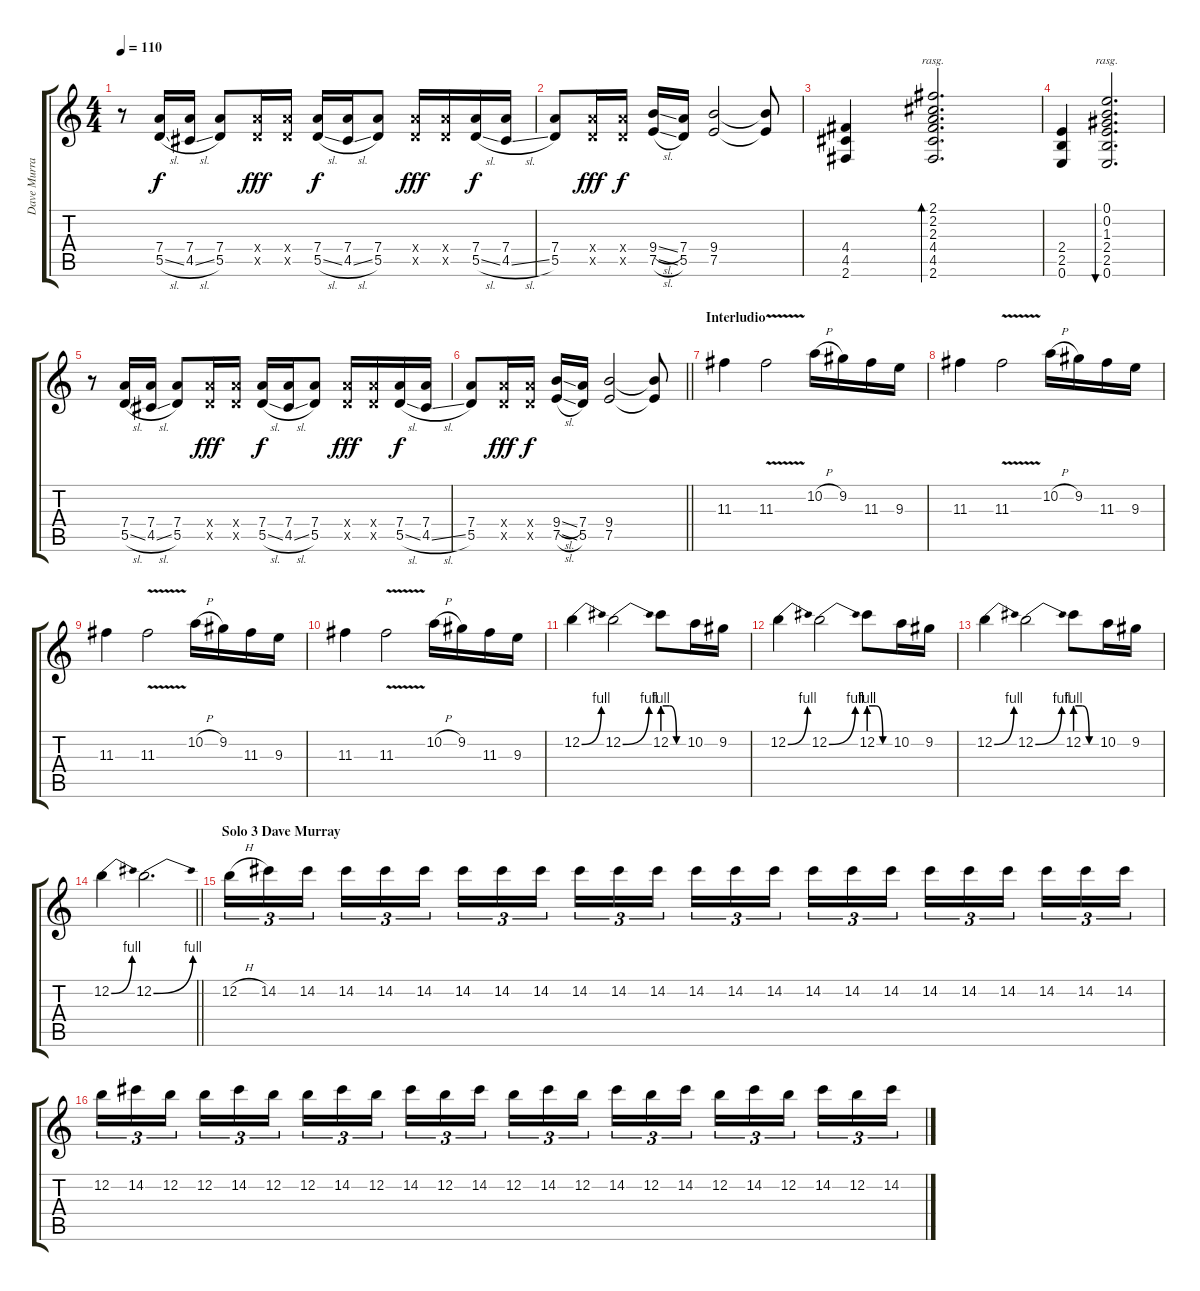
\track ("Dave Murray" "Dave Murra") {instrument overdrivenguitar}
\staff {score tabs}
\tuning (E4 B3 G3 D3 A2 E2) {hide}
\ts (4 4)
\tempo 110
\clef g2
\ks c
r.8{dy f} (7.4 5.5{sl}).16 (7.4 4.5{sl}).16 (7.4 5.5).8 (7.4{x} 5.5{x}).16{dy fff} (7.4{x} 5.5{x}).16 (7.4 5.5{sl}).16{dy f} (7.4 4.5{sl}).16 (7.4 5.5).8 (7.4{x} 5.5{x}).16{dy fff} (7.4{x} 5.5{x}).16 (7.4 5.5{sl}).16{dy f} (7.4 4.5{sl}).16 |
(7.4 5.5).8 (7.4{x} 5.5{x}).16{dy fff} (7.4{x} 5.5{x}).16{dy f} (9.4{sl} 7.5{sl}).16 (7.4 5.5).16 (9.4 7.5).2 (9.4{t} 7.5{t}).8 |
(4.4 4.5 2.6).4 (2.1 2.2 2.3 4.4 4.5 2.6).2{d bd 240 rasg ii} |
(2.4 2.5 0.6).4 (0.1 0.2 1.3 2.4 2.5 0.6).2{d bu 240 rasg ii} |
r.8 (7.4 5.5{sl}).16 (7.4 4.5{sl}).16 (7.4 5.5).8 (7.4{x} 5.5{x}).16{dy fff} (7.4{x} 5.5{x}).16 (7.4 5.5{sl}).16{dy f} (7.4 4.5{sl}).16 (7.4 5.5).8 (7.4{x} 5.5{x}).16{dy fff} (7.4{x} 5.5{x}).16 (7.4 5.5{sl}).16{dy f} (7.4 4.5{sl}).16 |
\barLineRight lightlight
(7.4 5.5).8 (7.4{x} 5.5{x}).16{dy fff} (7.4{x} 5.5{x}).16{dy f} (9.4{sl} 7.5{sl}).16 (7.4 5.5).16 (9.4 7.5).2 (9.4{t} 7.5{t}).8 |
\section ("" "Interludio")
11.3.4{volume 16} 11.3{v}.2 10.2{h}.16 9.2.16 11.3.16 9.3.16 |
11.3.4 11.3{v}.2 10.2{h}.16 9.2.16 11.3.16 9.3.16 |
11.3.4 11.3{v}.2 10.2{h}.16 9.2.16 11.3.16 9.3.16 |
11.3.4 11.3{v}.2 10.2{h}.16 9.2.16 11.3.16 9.3.16 |
12.2{be (bend 0 0 60 4)}.4 12.2{be (bend 0 0 60 4)}.2 12.2{be (custom 0 4 20 4 40 0 60 0)}.8 10.2.16 9.2.16 |
12.2{be (bend 0 0 60 4)}.4 12.2{be (bend 0 0 60 4)}.2 12.2{be (custom 0 4 20 4 40 0 60 0)}.8 10.2.16 9.2.16 |
12.2{be (bend 0 0 60 4)}.4 12.2{be (bend 0 0 60 4)}.2 12.2{be (custom 0 4 20 4 40 0 60 0)}.8 10.2.16 9.2.16 |
\barLineRight lightlight
12.2{be (bend 0 0 60 4)}.4 12.2{be (bend 0 0 60 4)}.2{d} |
\section ("" "Solo 3 Dave Murray")
12.2{h}.16{tu (3 2)} 14.2.16{tu (3 2)} 14.2.16{tu (3 2) beam splitsecondary} 14.2.16{tu (3 2)} 14.2.16{tu (3 2)} 14.2.16{tu (3 2)} 14.2.16{tu (3 2)} 14.2.16{tu (3 2)} 14.2.16{tu (3 2) beam splitsecondary} 14.2.16{tu (3 2)} 14.2.16{tu (3 2)} 14.2.16{tu (3 2)} 14.2.16{tu (3 2)} 14.2.16{tu (3 2)} 14.2.16{tu (3 2) beam splitsecondary} 14.2.16{tu (3 2)} 14.2.16{tu (3 2)} 14.2.16{tu (3 2)} 14.2.16{tu (3 2)} 14.2.16{tu (3 2)} 14.2.16{tu (3 2) beam splitsecondary} 14.2.16{tu (3 2)} 14.2.16{tu (3 2)} 14.2.16{tu (3 2)} |
12.2.16{tu (3 2)} 14.2.16{tu (3 2)} 12.2.16{tu (3 2) beam splitsecondary} 12.2.16{tu (3 2)} 14.2.16{tu (3 2)} 12.2.16{tu (3 2)} 12.2.16{tu (3 2)} 14.2.16{tu (3 2)} 12.2.16{tu (3 2) beam splitsecondary} 14.2.16{tu (3 2)} 12.2.16{tu (3 2)} 14.2.16{tu (3 2)} 12.2.16{tu (3 2)} 14.2.16{tu (3 2)} 12.2.16{tu (3 2) beam splitsecondary} 14.2.16{tu (3 2)} 12.2.16{tu (3 2)} 14.2.16{tu (3 2)} 12.2.16{tu (3 2)} 14.2.16{tu (3 2)} 12.2.16{tu (3 2) beam splitsecondary} 14.2.16{tu (3 2)} 12.2.16{tu (3 2)} 14.2.16{tu (3 2)}
